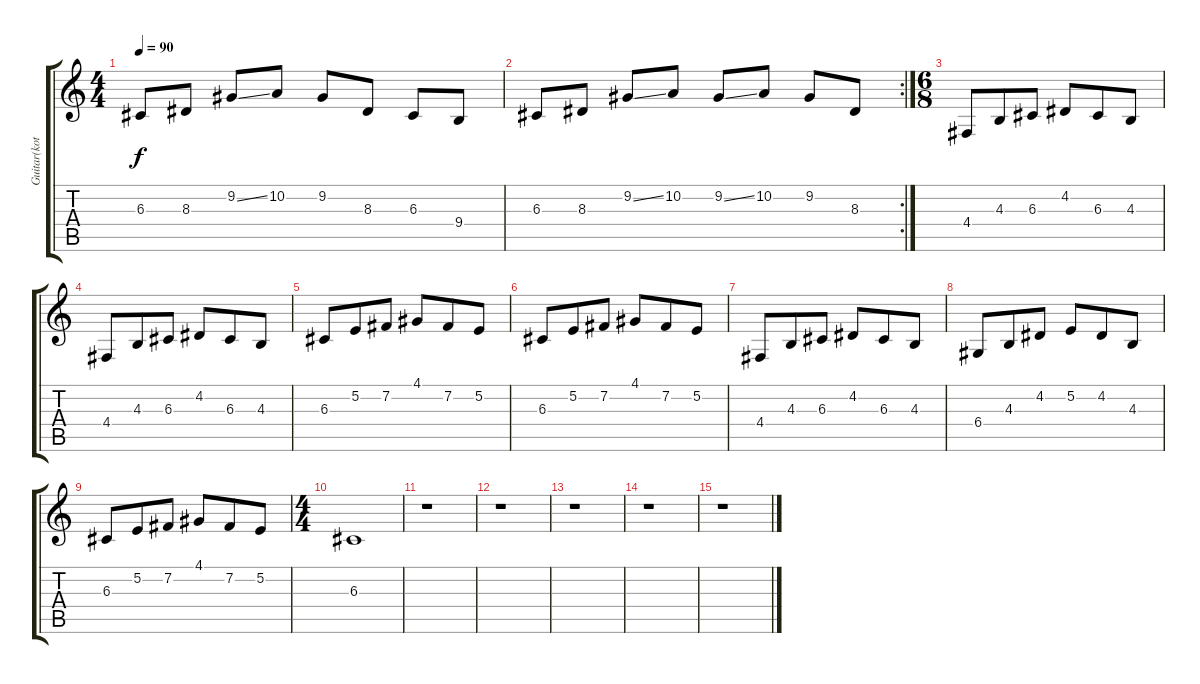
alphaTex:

\track ("Guitar(koto) / solo" "Guitar(kot") {instrument koto}
\staff {score tabs}
\tuning (E4 B3 G3 D3 A2 E2) {hide}
\ts (4 4)
\tempo 90
\clef g2
\ks c
6.3.8{dy f} 8.3.8 9.2{ss}.8 10.2.8 9.2.8 8.3.8 6.3.8 9.4.8 |
\rc 2
6.3.8 8.3.8 9.2{ss}.8 10.2.8 9.2{ss}.8 10.2.8 9.2.8 8.3.8 |
\ts (6 8)
4.4.8 4.3.8 6.3.8 4.2.8 6.3.8 4.3.8 |
4.4.8 4.3.8 6.3.8 4.2.8 6.3.8 4.3.8 |
6.3.8 5.2.8 7.2.8 4.1.8 7.2.8 5.2.8 |
6.3.8 5.2.8 7.2.8 4.1.8 7.2.8 5.2.8 |
4.4.8 4.3.8 6.3.8 4.2.8 6.3.8 4.3.8 |
6.4.8 4.3.8 4.2.8 5.2.8 4.2.8 4.3.8 |
6.3.8 5.2.8 7.2.8 4.1.8 7.2.8 5.2.8 |
\ts (4 4)
6.3.1 |
r.1 |
r.1 |
r.1 |
r.1 |
r.1
